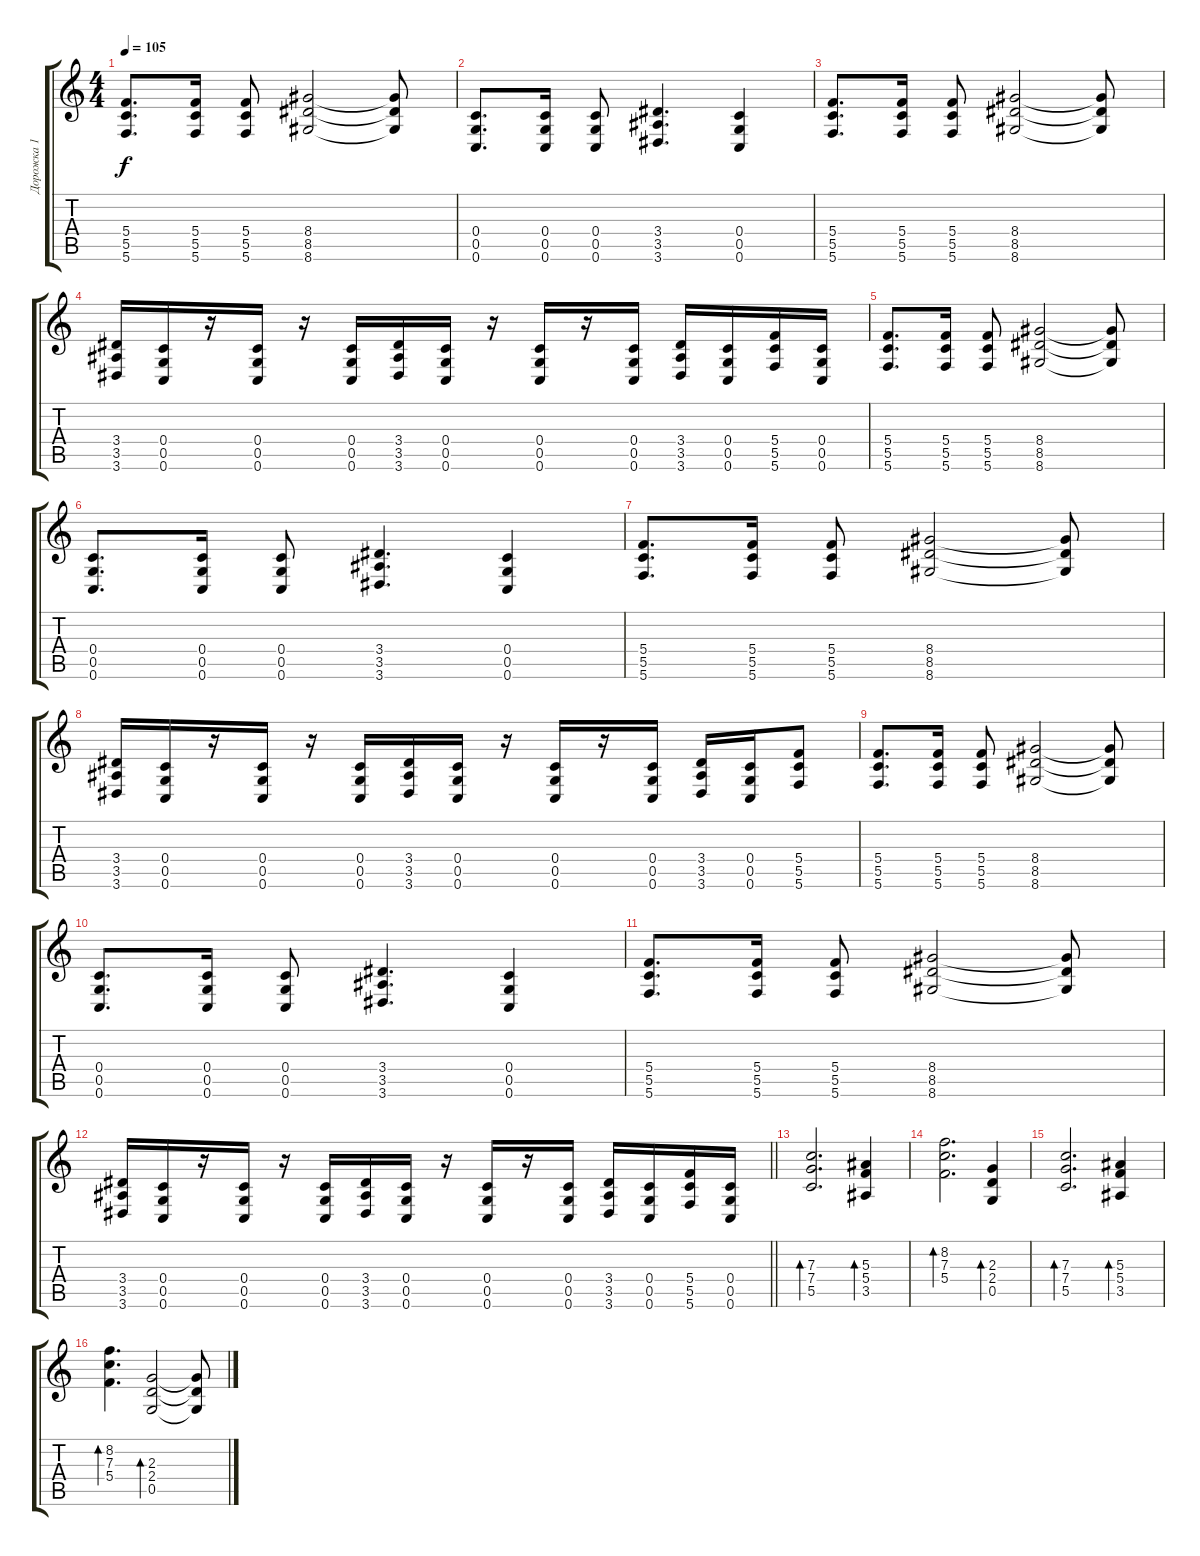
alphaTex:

\track ("Дорожка 1" "Дорожка 1") {instrument overdrivenguitar}
\staff {score tabs}
\tuning (D4 A3 F3 C3 G2 C2) {hide}
\ts (4 4)
\tempo 105
\clef g2
\ks c
(5.4 5.5 5.6).8{d dy f} (5.4 5.5 5.6).16 (5.4 5.5 5.6).8 (8.4 8.5 8.6).2 (8.4{t} 8.5{t} 8.6{t}).8 |
(0.4 0.5 0.6).8{d} (0.4 0.5 0.6).16 (0.4 0.5 0.6).8 (3.4 3.5 3.6).4{d} (0.4 0.5 0.6).4 |
(5.4 5.5 5.6).8{d} (5.4 5.5 5.6).16 (5.4 5.5 5.6).8 (8.4 8.5 8.6).2 (8.4{t} 8.5{t} 8.6{t}).8 |
(3.4 3.5 3.6).16 (0.4 0.5 0.6).16 r.16 (0.4 0.5 0.6).16 r.16 (0.4 0.5 0.6).16 (3.4 3.5 3.6).16 (0.4 0.5 0.6).16 r.16 (0.4 0.5 0.6).16 r.16 (0.4 0.5 0.6).16 (3.4 3.5 3.6).16 (0.4 0.5 0.6).16 (5.4 5.5 5.6).16 (0.4 0.5 0.6).16 |
(5.4 5.5 5.6).8{d} (5.4 5.5 5.6).16 (5.4 5.5 5.6).8 (8.4 8.5 8.6).2 (8.4{t} 8.5{t} 8.6{t}).8 |
(0.4 0.5 0.6).8{d} (0.4 0.5 0.6).16 (0.4 0.5 0.6).8 (3.4 3.5 3.6).4{d} (0.4 0.5 0.6).4 |
(5.4 5.5 5.6).8{d} (5.4 5.5 5.6).16 (5.4 5.5 5.6).8 (8.4 8.5 8.6).2 (8.4{t} 8.5{t} 8.6{t}).8 |
(3.4 3.5 3.6).16 (0.4 0.5 0.6).16 r.16 (0.4 0.5 0.6).16 r.16 (0.4 0.5 0.6).16 (3.4 3.5 3.6).16 (0.4 0.5 0.6).16 r.16 (0.4 0.5 0.6).16 r.16 (0.4 0.5 0.6).16 (3.4 3.5 3.6).16 (0.4 0.5 0.6).16 (5.4 5.5 5.6).8 |
(5.4 5.5 5.6).8{d} (5.4 5.5 5.6).16 (5.4 5.5 5.6).8 (8.4 8.5 8.6).2 (8.4{t} 8.5{t} 8.6{t}).8 |
(0.4 0.5 0.6).8{d} (0.4 0.5 0.6).16 (0.4 0.5 0.6).8 (3.4 3.5 3.6).4{d} (0.4 0.5 0.6).4 |
(5.4 5.5 5.6).8{d} (5.4 5.5 5.6).16 (5.4 5.5 5.6).8 (8.4 8.5 8.6).2 (8.4{t} 8.5{t} 8.6{t}).8 |
\barLineRight lightlight
(3.4 3.5 3.6).16 (0.4 0.5 0.6).16 r.16 (0.4 0.5 0.6).16 r.16 (0.4 0.5 0.6).16 (3.4 3.5 3.6).16 (0.4 0.5 0.6).16 r.16 (0.4 0.5 0.6).16 r.16 (0.4 0.5 0.6).16 (3.4 3.5 3.6).16 (0.4 0.5 0.6).16 (5.4 5.5 5.6).16 (0.4 0.5 0.6).16 |
(7.3 7.4 5.5).2{d bd 240 instrument electricguitarjazz} (5.3 5.4 3.5).4{bd 240} |
(8.2 7.3 5.4).2{d bd 240} (2.3 2.4 0.5).4{bd 240} |
(7.3 7.4 5.5).2{d bd 240} (5.3 5.4 3.5).4{bd 240} |
(8.2 7.3 5.4).4{d bd 240} (2.3 2.4 0.5).2{bd 240} (2.3{t} 2.4{t} 0.5{t}).8
